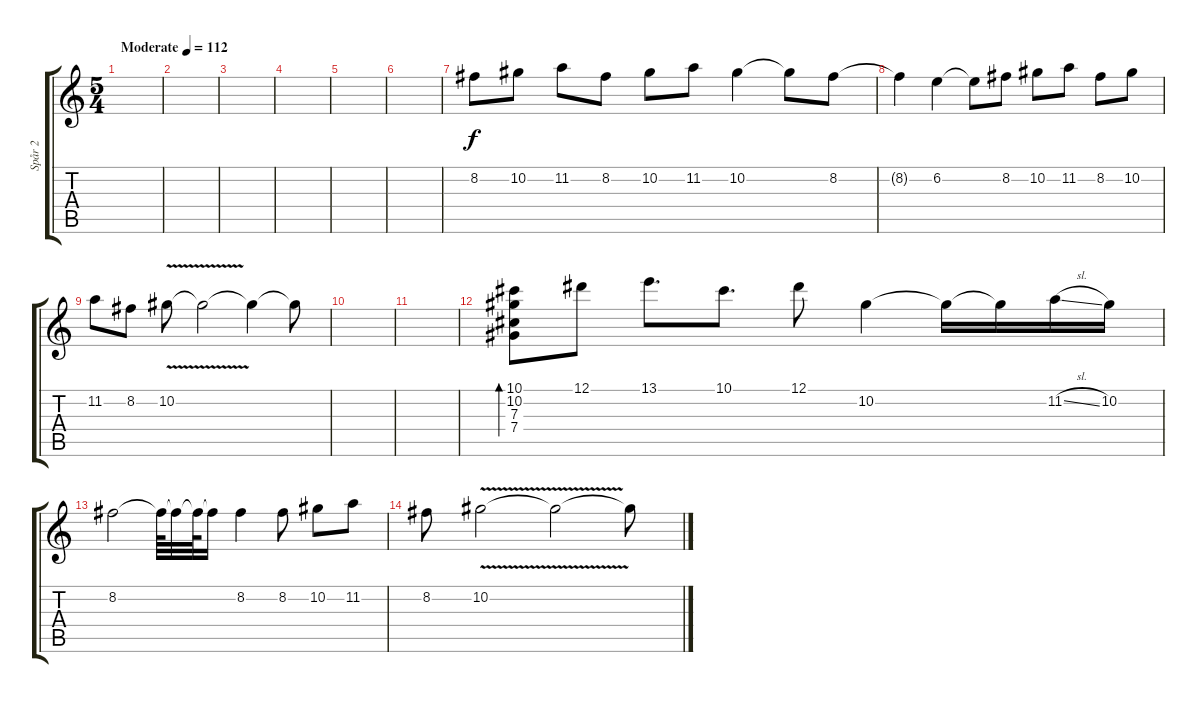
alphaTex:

\track ("Spår 2" "Spår 2") {instrument electricguitarclean}
\staff {score tabs}
\tuning (Eb4 Bb3 Gb3 Db3 Ab2 Eb2) {hide}
\ts (5 4)
\tempo (112 "Moderate")
\clef g2
\ks c
|
|
|
|
|
|
8.2.8 10.2.8 11.2.8 8.2.8 10.2.8 11.2.8 10.2.4 10.2{t}.8 8.2.8 |
8.2{t}.4 6.2.4 6.2{t}.8 8.2.8 10.2.8 11.2.8 8.2.8 10.2.8 |
11.2.8 8.2.8 10.2{v}.8 10.2{t}.2 10.2{t}.4 10.2{t}.8 |
|
|
(10.1 10.2 7.3 7.4).8{bd 120} 12.1.8 13.1.8{d} 10.1.8{d} 12.1.8 10.2.4 10.2{t}.16 10.2{t}.16 11.2{sl}.16 10.2.16 |
8.2.2 8.2{t}.64 8.2{t}.32 8.2{t}.64 8.2{t}.16 8.2.4 8.2.8 10.2.8 11.2.8 |
8.2.8 10.2{v}.2 10.2{t}.2 10.2{t}.8
